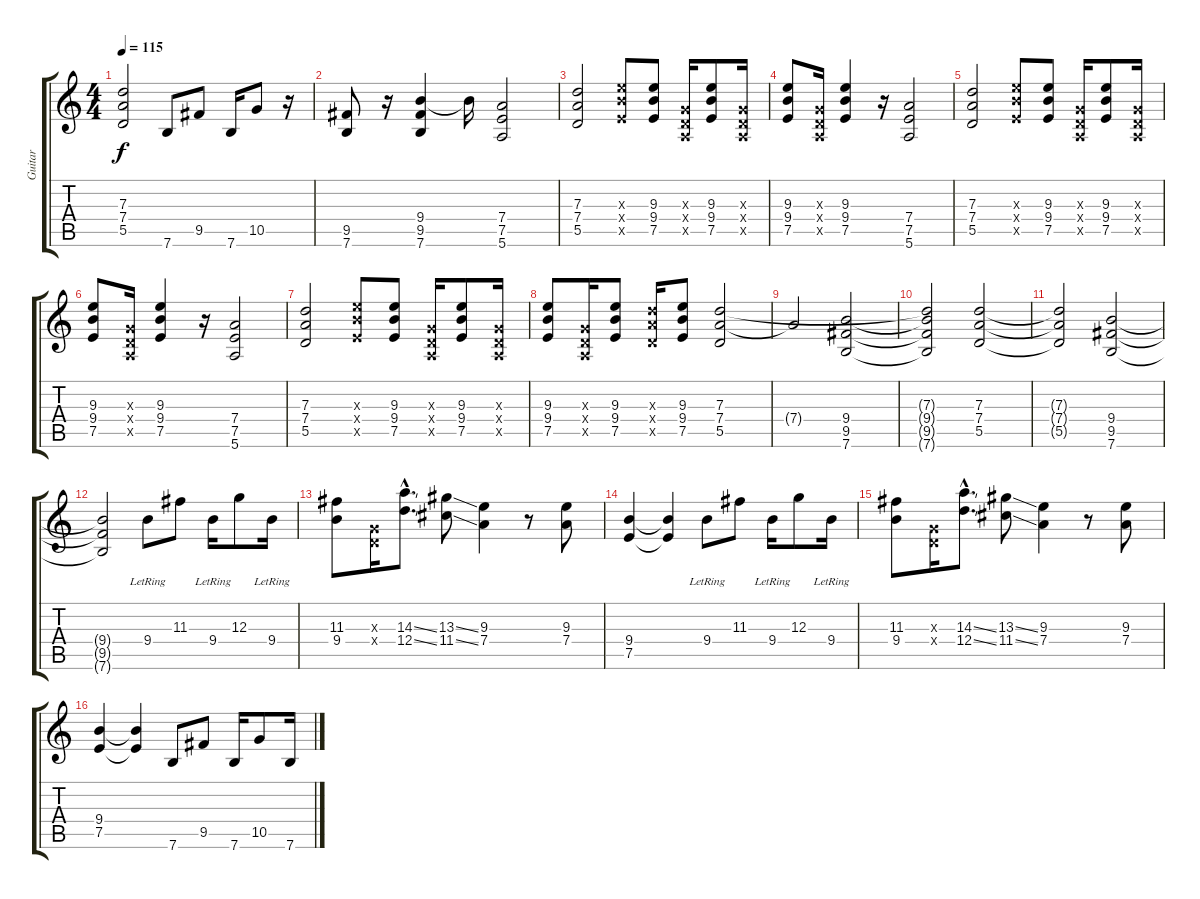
\track ("Guitar" "Guitar") {instrument overdrivenguitar}
\staff {score tabs}
\tuning (E4 B3 G3 D3 A2 E2) {hide}
\ts (4 4)
\tempo 115
\clef g2
\ks c
(7.3 7.4 5.5).2{dy f} 7.6.8 9.5.8 7.6.16 10.5.8 r.16 |
(9.5 7.6).8 r.16 (9.4 9.5 7.6).4 9.4{t}.16 (7.4 7.5 5.6).2 |
(7.3 7.4 5.5).2 (9.3{x} 9.4{x} 7.5{x}).8 (9.3 9.4 7.5).8 (0.3{x} 0.4{x} 0.5{x}).16 (9.3 9.4 7.5).8 (0.3{x} 0.4{x} 0.5{x}).16 |
(9.3 9.4 7.5).8 (0.3{x} 0.4{x} 0.5{x}).16 (9.3 9.4 7.5).4 r.16 (7.4 7.5 5.6).2 |
(7.3 7.4 5.5).2 (9.3{x} 9.4{x} 7.5{x}).8 (9.3 9.4 7.5).8 (0.3{x} 0.4{x} 0.5{x}).16 (9.3 9.4 7.5).8 (0.3{x} 0.4{x} 0.5{x}).16 |
(9.3 9.4 7.5).8 (0.3{x} 0.4{x} 0.5{x}).16 (9.3 9.4 7.5).4 r.16 (7.4 7.5 5.6).2 |
(7.3 7.4 5.5).2 (9.3{x} 9.4{x} 7.5{x}).8 (9.3 9.4 7.5).8 (0.3{x} 0.4{x} 0.5{x}).16 (9.3 9.4 7.5).8 (0.3{x} 0.4{x} 0.5{x}).16 |
(9.3 9.4 7.5).8 (0.3{x} 0.4{x} 0.5{x}).16 (9.3 9.4 7.5).8 (7.3{x} 7.4{x} 5.5{x}).16 (9.3 9.4 7.5).8 (7.3 7.4 5.5).2 |
7.4{t}.2 (9.4 9.5 7.6).2 |
(7.3{t} 9.4{t} 9.5{t} 7.6{t}).2 (7.3 7.4 5.5).2 |
(7.3{t} 7.4{t} 5.5{t}).2 (9.4 9.5 7.6).2 |
(9.4{t} 9.5{t} 7.6{t}).2 9.4{lr}.8 11.3.8 9.4{lr}.16 12.3.8 9.4{lr}.16 |
(11.3 9.4).8 (0.3{x} 0.4{x}).16 (14.3{ss hac} 12.4{ss hac}).8{d} (13.3{ss} 11.4{ss}).8 (9.3 7.4).4 r.8 (9.3 7.4).8 |
(9.4 7.5).4 (9.4{t} 7.5{t}).4 9.4{lr}.8 11.3.8 9.4{lr}.16 12.3.8 9.4{lr}.16 |
(11.3 9.4).8 (0.3{x} 0.4{x}).16 (14.3{ss hac} 12.4{ss hac}).8{d} (13.3{ss} 11.4{ss}).8 (9.3 7.4).4 r.8 (9.3 7.4).8 |
(9.4 7.5).4 (9.4{t} 7.5{t}).4 7.6.8 9.5.8 7.6.16 10.5.8 7.6.16
